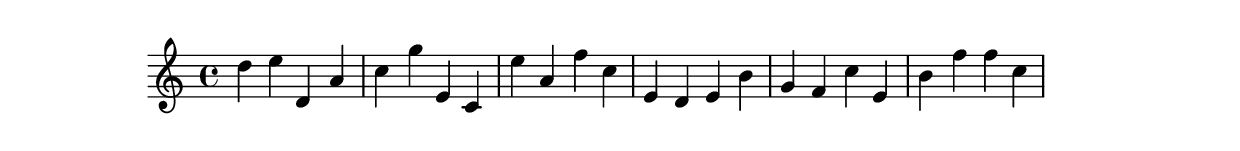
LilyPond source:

%% Do not edit this file; it is auto-generated from LSR http://lsr.dsi.unimi.it
%% This file is in the public domain.
\version "2.11.51"

\header {
  lsrtags = "pitches"

  texidoc = "
This Scheme-based snippet generates 24 random notes (or as many as
required), based on the current time (or any randomish number specified
instead, in order to obtain the same random notes each time): i.e., to
get different random note patterns, just change this number.

"
  doctitle = "Generating random notes"
} % begin verbatim
\score {
  { #(let ((random-state (seed->random-state (current-time))))
    (ly:export
     (make-music 'SequentialMusic 'elements
      (map (lambda x
           (let ((idx (random 12 random-state)))
            (make-music 'EventChord
             'elements (list (make-music 'NoteEvent
                              'duration (ly:make-duration 2 0 1 1)
                              'pitch (ly:make-pitch (quotient idx 7)
                                      (remainder idx 7)
                                      0))))))
       (make-list 24)))))
  }
}
